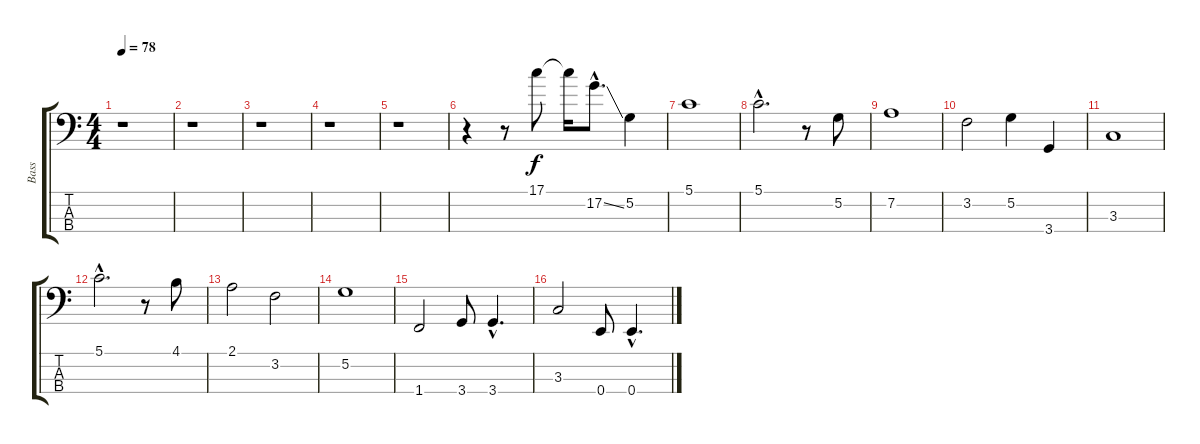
\track ("Bass" "Bass") {instrument electricbassfinger}
\staff {score tabs}
\tuning (G2 D2 A1 E1) {hide}
\ts (4 4)
\tempo 78
\clef f4
\ks c
r.1{dy f} |
r.1 |
r.1 |
r.1 |
r.1 |
r.4 r.8 17.1.8 17.1{t}.16 17.2{ss hac}.8{d} 5.2.4 |
5.1.1 |
5.1{hac}.2{d} r.8 5.2.8 |
7.2.1 |
3.2.2 5.2.4 3.4.4 |
3.3.1 |
5.1{hac}.2{d} r.8 4.1.8 |
2.1.2 3.2.2 |
5.2.1 |
1.4.2 3.4.8 3.4{hac}.4{d} |
3.3.2 0.4.8 0.4{hac}.4{d}
